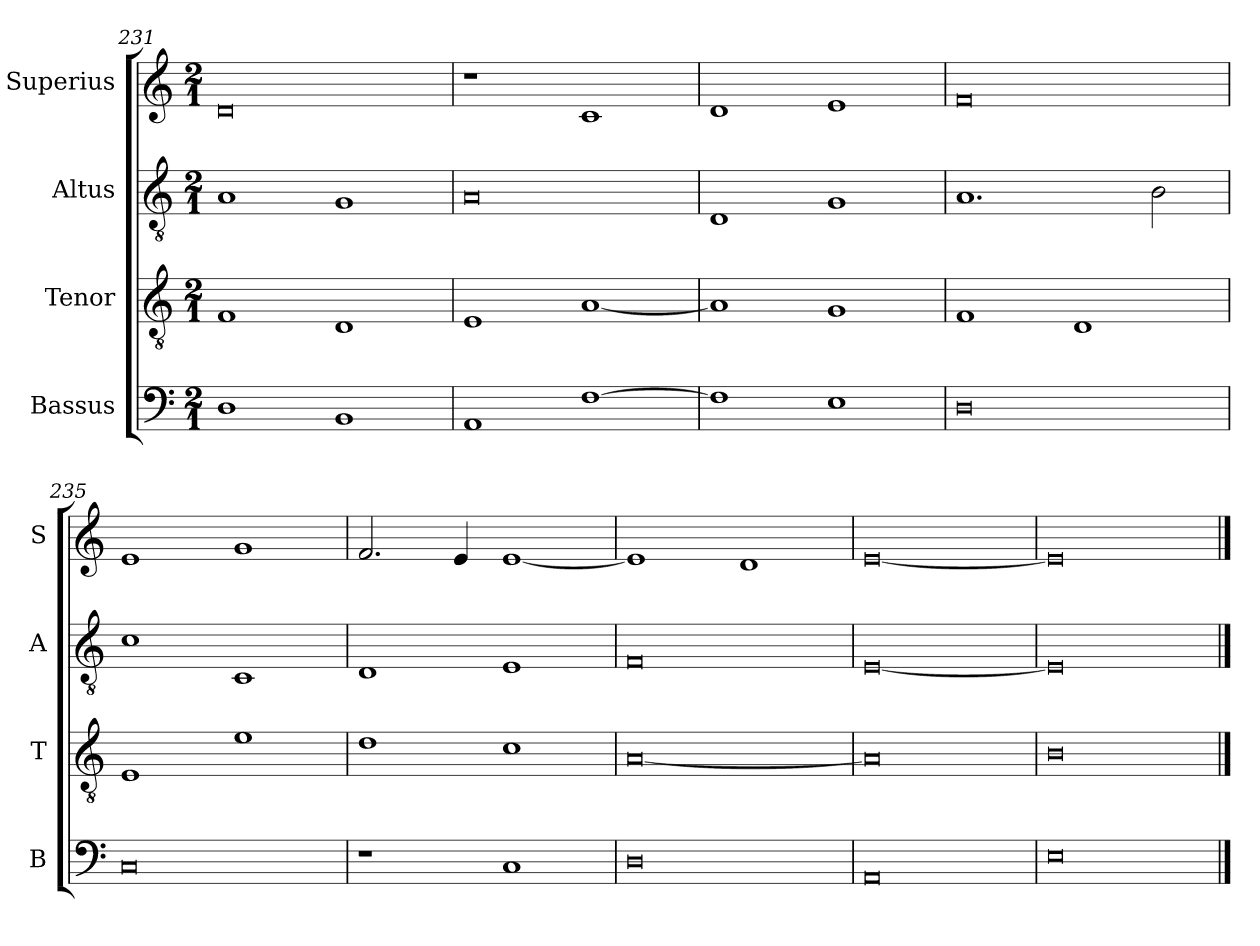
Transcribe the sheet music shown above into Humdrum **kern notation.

**kern	**kern	**kern	**kern
*part4	*part3	*part2	*part1
*staff4	*staff3	*staff2	*staff1
*I"Bassus	*I"Tenor	*I"Altus	*I"Superius
*I'B	*I'T	*I'A	*I'S
*clefF4	*clefGv2	*clefGv2	*clefG2
*k[]	*k[]	*k[]	*k[]
*M2/1	*M2/1	*M2/1	*M2/1
=231	=231	=231	=231
1D	1F	1A	0d
1BB	1D	1G	.
=232	=232	=232	=232
1AA	1E	0A	1r
[1F	[1A	.	1c
=233	=233	=233	=233
1F]	1A]	1D	1d
1E	1G	1G	1e
=234	=234	=234	=234
0D	1F	1.A	0f
.	1D	.	.
.	.	2B\	.
=235	=235	=235	=235
0C	1E	1c	1e
.	1e	1C	1g
=236	=236	=236	=236
1r	1d	1D	2.f/
.	.	.	4e/
1C	1c	1E	[1e
=237	=237	=237	=237
0D	[0A	0F	1e]
.	.	.	1d
=238	=238	=238	=238
0AA	0A]	[0E	[0e
=239	=239	=239	=239
0E	0B	0E]	0e]
==	==	==	==
*-	*-	*-	*-
